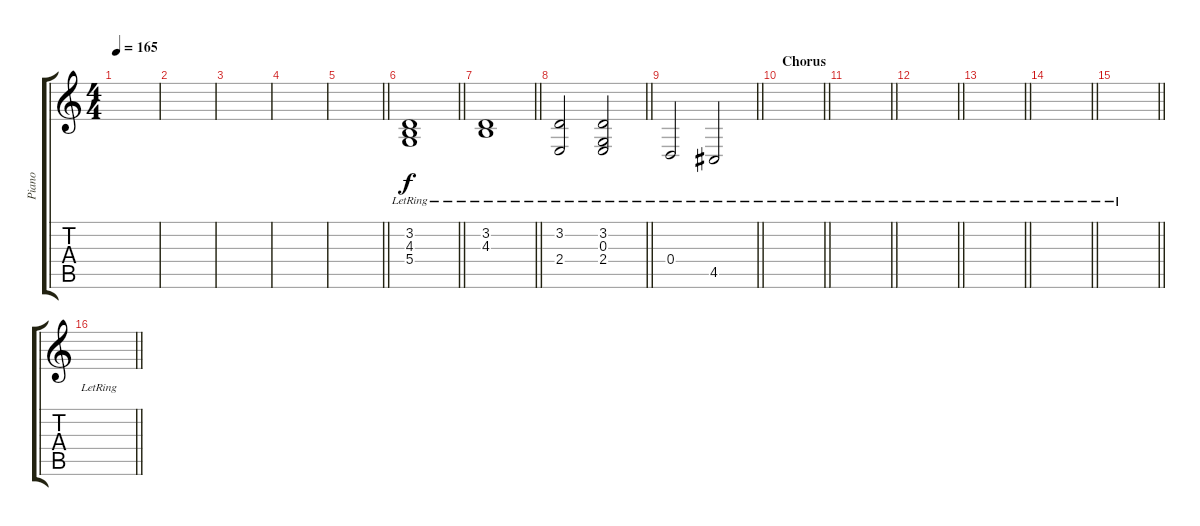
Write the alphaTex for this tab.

\track ("Piano" "Piano") {instrument acousticgrandpiano}
\staff {score tabs}
\tuning (E4 B3 G3 D3 A2 E2) {hide}
\ts (4 4)
\tempo 165
\clef g2
\ks c
|
|
|
|
\barLineRight lightlight
|
\barLineRight lightlight
(3.2 4.3 5.4{lr}).1 |
\barLineRight lightlight
(3.2{lr} 4.3{lr}).1 |
\barLineRight lightlight
(3.2{lr} 2.4).2 (3.2{lr} 0.3{lr} 2.4{lr}).2 |
\barLineRight lightlight
0.4{lr}.2 4.5{lr}.2 |
\section ("" "Chorus")
\barLineRight lightlight
|
\barLineRight lightlight
|
\barLineRight lightlight
|
\barLineRight lightlight
|
\barLineRight lightlight
|
\barLineRight lightlight
|
\barLineRight lightlight
